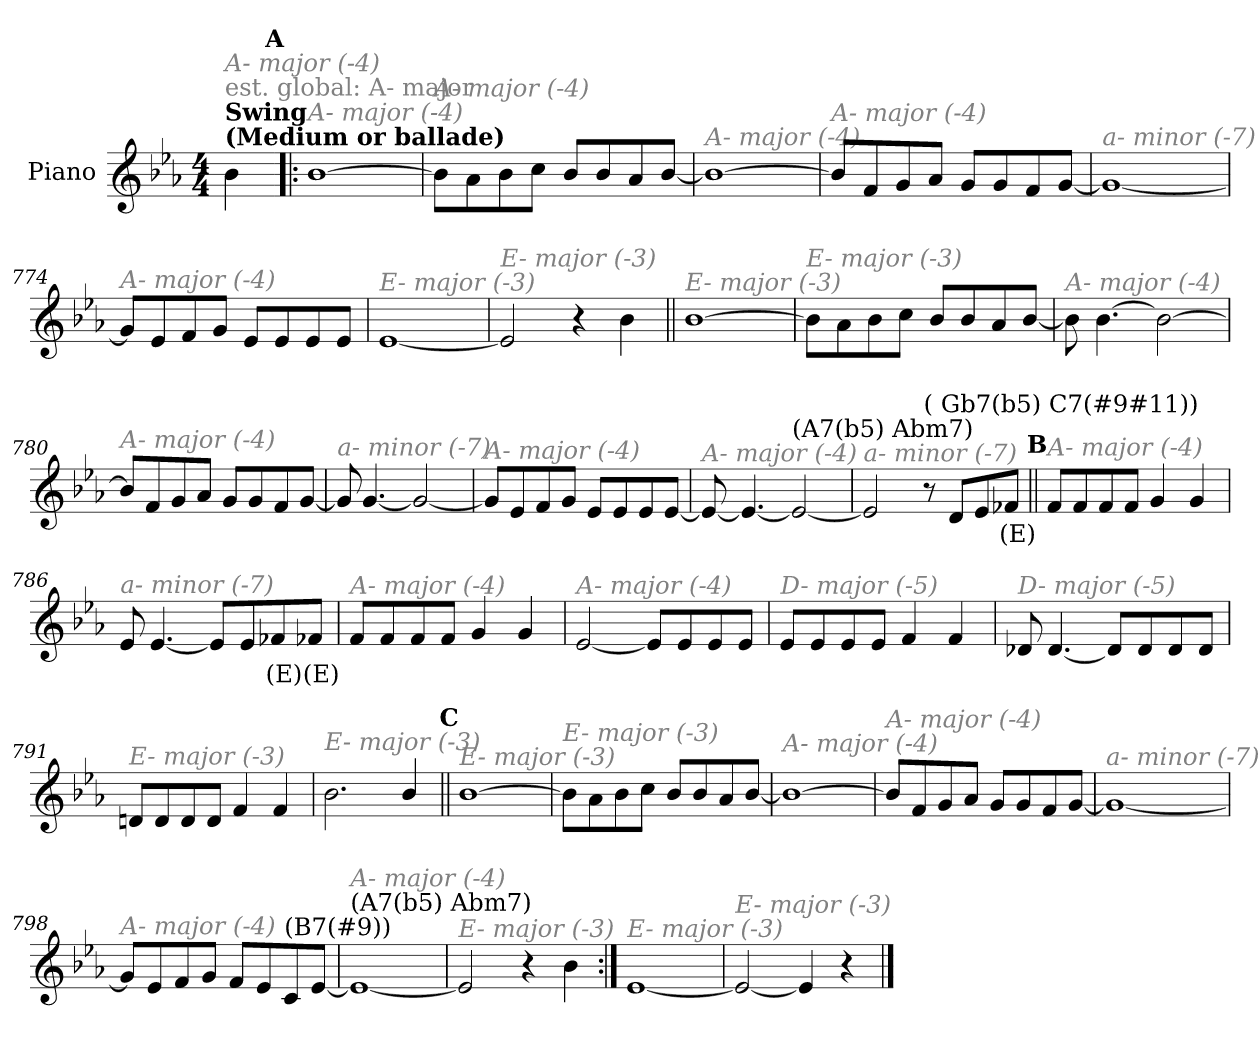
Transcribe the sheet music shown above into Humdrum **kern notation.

**kern	**text
*part1	*part1
*staff1	*staff1
*I"Piano	*
*I'Pno.	*
*clefG2	*
*k[b-e-a-]	*
*M4/4	*
=1	=1
!LO:TX:a:B:t=(Medium or ballade)	!
!LO:TX:B:t=Swing	!
!LO:TX:a:color=#808080:t=est. global&colon; A- major	!
!LO:TX:i:color=#808080:t=A- major (-4)	!
4b-\	.
!!LO:REH:place=s1:a:enc=none:fs=14:t=A
=769!|:	=769!|:
!LO:TX:i:color=#808080:t=A- major (-4)	!
[1b-	.
=770	=770
!LO:TX:i:color=#808080:t=A- major (-4)	!
8b-\L]	.
8a-\	.
8b-\	.
8cc\J	.
8b-/L	.
8b-/	.
8a-/	.
[8b-/J	.
=771	=771
!LO:TX:i:color=#808080:t=A- major (-4)	!
1b-_	.
=772	=772
!LO:TX:i:color=#808080:t=A- major (-4)	!
8b-/L]	.
8f/	.
8g/	.
8a-/J	.
8g/L	.
8g/	.
8f/	.
[8g/J	.
!!LO:LB:g=z
=773	=773
!LO:TX:i:color=#808080:t=a- minor (-7)	!
1g_	.
=774	=774
!LO:TX:i:color=#808080:t=A- major (-4)	!
8g/L]	.
8e-/	.
8f/	.
8g/J	.
8e-/L	.
8e-/	.
8e-/	.
8e-/J	.
=775	=775
!LO:TX:i:color=#808080:t=E- major (-3)	!
[1e-	.
=776	=776
!LO:TX:i:color=#808080:t=E- major (-3)	!
2e-/]	.
4r	.
4b-\	.
!!LO:LB:g=z
=777||	=777||
!LO:TX:i:color=#808080:t=E- major (-3)	!
[1b-	.
=778	=778
!LO:TX:i:color=#808080:t=E- major (-3)	!
8b-\L]	.
8a-\	.
8b-\	.
8cc\J	.
8b-/L	.
8b-/	.
8a-/	.
[8b-/J	.
=779	=779
!LO:TX:i:color=#808080:t=A- major (-4)	!
8b-\]	.
[4.b-\	.
2b-\_	.
=780	=780
!LO:TX:i:color=#808080:t=A- major (-4)	!
8b-/L]	.
8f/	.
8g/	.
8a-/J	.
8g/L	.
8g/	.
8f/	.
[8g/J	.
!!LO:LB:g=z
=781	=781
!LO:TX:i:color=#808080:t=a- minor (-7)	!
8g/]	.
[4.g/	.
2g/_	.
=782	=782
!LO:TX:i:color=#808080:t=A- major (-4)	!
8g/L]	.
8e-/	.
8f/	.
8g/J	.
8e-/L	.
8e-/	.
8e-/	.
[8e-/J	.
=783	=783
!LO:TX:i:color=#808080:t=A- major (-4)	!
8e-/_	.
4.e-/_	.
!LO:TX:a:t=(A7(b5) Abm7)	!
2e-/_	.
=784	=784
!LO:TX:i:color=#808080:t=a- minor (-7)	!
2e-/]	.
!LO:TX:a:t=( Gb7(b5)  C7(#9#11))	!
8r	.
8d/L	.
8e-/	.
8f-Xi/J	(E)
!!LO:LB:g=z
!!LO:REH:place=s1:a:enc=none:fs=14:t=B
=785||	=785||
!LO:TX:i:color=#808080:t=A- major (-4)	!
8f/L	.
8f/	.
8f/	.
8f/J	.
4g/	.
4g/	.
=786	=786
!LO:TX:i:color=#808080:t=a- minor (-7)	!
8e-/	.
[4.e-/	.
8e-/L]	.
8e-/	.
8f-Xi/	(E)
8f-Xi/J	(E)
=787	=787
!LO:TX:i:color=#808080:t=A- major (-4)	!
8f/L	.
8f/	.
8f/	.
8f/J	.
4g/	.
4g/	.
=788	=788
!LO:TX:i:color=#808080:t=A- major (-4)	!
[2e-/	.
8e-/L]	.
8e-/	.
8e-/	.
8e-/J	.
!!LO:LB:g=z
=789	=789
!LO:TX:i:color=#808080:t=D- major (-5)	!
8e-/L	.
8e-/	.
8e-/	.
8e-/J	.
4f/	.
4f/	.
=790	=790
!LO:TX:i:color=#808080:t=D- major (-5)	!
8d-X/	.
[4.d-/	.
8d-/L]	.
8d-/	.
8d-/	.
8d-/J	.
=791	=791
!LO:TX:i:color=#808080:t=E- major (-3)	!
8dnj/L	.
8d/	.
8d/	.
8d/J	.
4f/	.
4f/	.
=792	=792
!LO:TX:i:color=#808080:t=E- major (-3)	!
2.b-\	.
4b-/	.
!!LO:LB:g=z
!!LO:REH:place=s1:a:enc=none:fs=14:t=C
=793||	=793||
!LO:TX:i:color=#808080:t=E- major (-3)	!
[1b-	.
=794	=794
!LO:TX:i:color=#808080:t=E- major (-3)	!
8b-\L]	.
8a-\	.
8b-\	.
8cc\J	.
8b-/L	.
8b-/	.
8a-/	.
[8b-/J	.
=795	=795
!LO:TX:i:color=#808080:t=A- major (-4)	!
1b-_	.
=796	=796
!LO:TX:i:color=#808080:t=A- major (-4)	!
8b-/L]	.
8f/	.
8g/	.
8a-/J	.
8g/L	.
8g/	.
8f/	.
[8g/J	.
!!LO:LB:g=z
=797	=797
!LO:TX:i:color=#808080:t=a- minor (-7)	!
1g_	.
=798	=798
!LO:TX:i:color=#808080:t=A- major (-4)	!
8g/L]	.
8e-/	.
8f/	.
8g/J	.
8f/L	.
8e-/	.
!LO:TX:a:t=(B7(#9))	!
8c/	.
[8e-/J	.
=799	=799
!LO:TX:a:t=(A7(b5) Abm7)	!
!LO:TX:i:color=#808080:t=A- major (-4)	!
1e-_	.
=800	=800
!LO:TX:i:color=#808080:t=E- major (-3)	!
2e-/]	.
4r	.
4b-\	.
!!LO:LB:g=z
=801:|!	=801:|!
!LO:TX:i:color=#808080:t=E- major (-3)	!
[1e-	.
=802	=802
!LO:TX:i:color=#808080:t=E- major (-3)	!
2e-/_	.
4e-/]	.
4r	.
==	==
*-	*-
